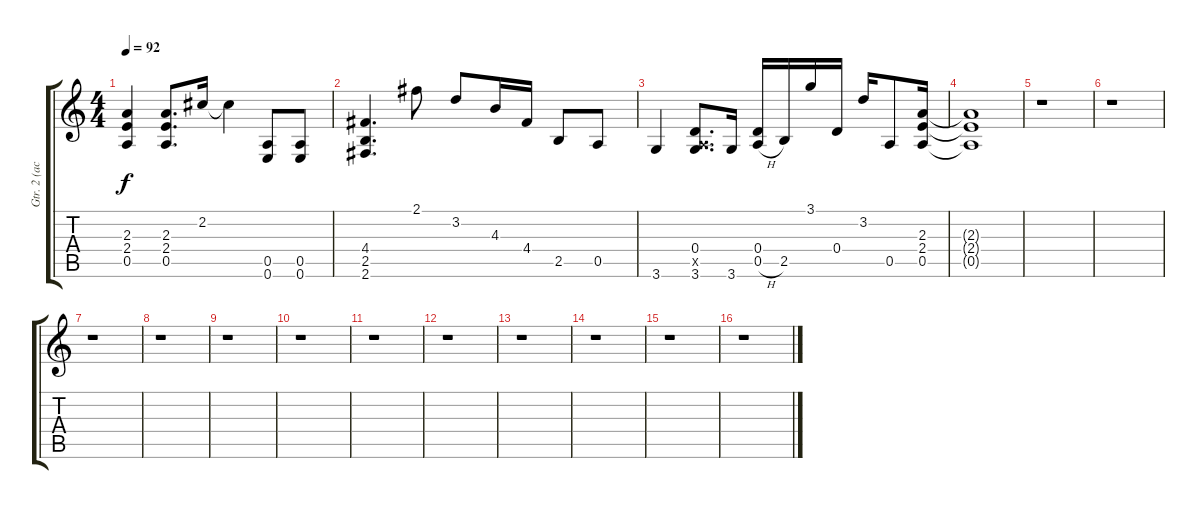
\track ("Gtr. 2 (acous.)" "Gtr. 2 (ac") {instrument acousticguitarsteel}
\staff {score tabs}
\tuning (E4 B3 G3 D3 A2 E2) {hide}
\ts (4 4)
\tempo 92
\clef g2
\ks c
(2.3 2.4 0.5).4{dy f} (2.3 2.4 0.5).8{d} 2.2.16 2.2{t}.4 (0.5 0.6).8 (0.5 0.6).8 |
(4.4 2.5 2.6).4{d} 2.1.8 3.2.8 4.3.16 4.4.16 2.5.8 0.5.8 |
3.6.4 (0.4 0.5{x} 3.6).8{d} 3.6.16 (0.4 0.5{h}).16 2.5.16 3.1.16 0.4.16 3.2.16 0.5.8 (2.3 2.4 0.5).16 |
(2.3{t} 2.4{t} 0.5{t}).1 |
r.1 |
r.1 |
r.1 |
r.1 |
r.1 |
r.1 |
r.1 |
r.1 |
r.1 |
r.1 |
r.1 |
r.1
